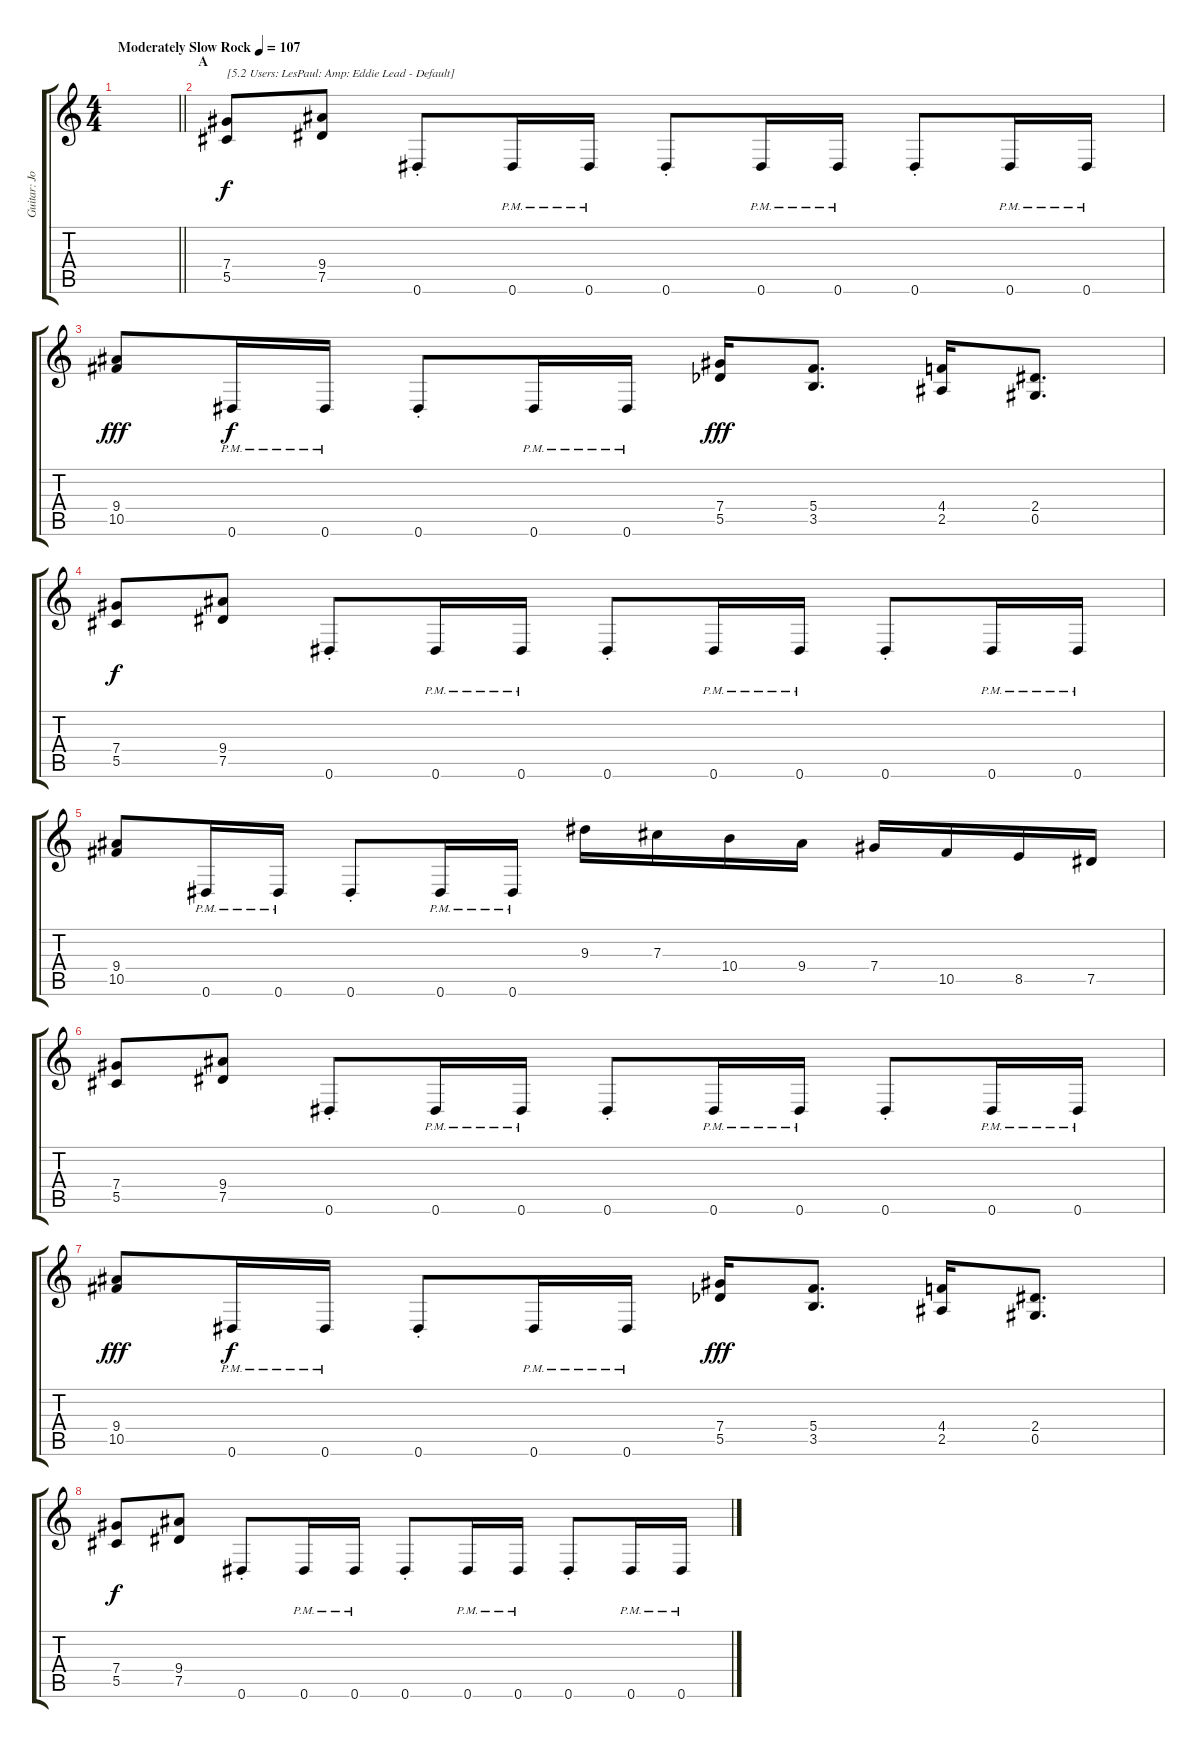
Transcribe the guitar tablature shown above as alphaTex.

\track ("Guitar: Jon" "Guitar: Jo") {instrument distortionguitar}
\staff {score tabs}
\tuning (Eb4 Bb3 Gb3 Db3 Ab2 Eb2) {hide}
\ts (4 4)
\tempo (107 "Moderately Slow Rock")
\clef g2
\barLineRight lightlight
\ks c
|
\section ("" "A")
(7.4 5.5).8{txt "[5.2 Users: LesPaul: Amp: Eddie Lead - Default]"} (9.4 7.5).8 0.6{st}.8 0.6{pm}.16 0.6{pm}.16 0.6{st}.8 0.6{pm}.16 0.6{pm}.16 0.6{st}.8 0.6{pm}.16 0.6{pm}.16 |
(9.4 10.5).8{dy fff} 0.6{pm}.16{dy f} 0.6{pm}.16 0.6{st}.8 0.6{pm}.16 0.6{pm}.16 (7.4 5.5{acc b}).16{dy fff} (5.4 3.5).8{d} (4.4 2.5).16 (2.4 0.5).8{d} |
(7.4 5.5).8{dy f} (9.4 7.5).8 0.6{st}.8 0.6{pm}.16 0.6{pm}.16 0.6{st}.8 0.6{pm}.16 0.6{pm}.16 0.6{st}.8 0.6{pm}.16 0.6{pm}.16 |
(9.4 10.5).8 0.6{pm}.16 0.6{pm}.16 0.6{st}.8 0.6{pm}.16 0.6{pm}.16 9.3.16 7.3.16 10.4.16 9.4.16 7.4.16 10.5.16 8.5.16 7.5.16 |
(7.4 5.5).8 (9.4 7.5).8 0.6{st}.8 0.6{pm}.16 0.6{pm}.16 0.6{st}.8 0.6{pm}.16 0.6{pm}.16 0.6{st}.8 0.6{pm}.16 0.6{pm}.16 |
(9.4 10.5).8{dy fff} 0.6{pm}.16{dy f} 0.6{pm}.16 0.6{st}.8 0.6{pm}.16 0.6{pm}.16 (7.4 5.5{acc b}).16{dy fff} (5.4 3.5).8{d} (4.4 2.5).16 (2.4 0.5).8{d} |
(7.4 5.5).8{dy f} (9.4 7.5).8 0.6{st}.8 0.6{pm}.16 0.6{pm}.16 0.6{st}.8 0.6{pm}.16 0.6{pm}.16 0.6{st}.8 0.6{pm}.16 0.6{pm}.16
